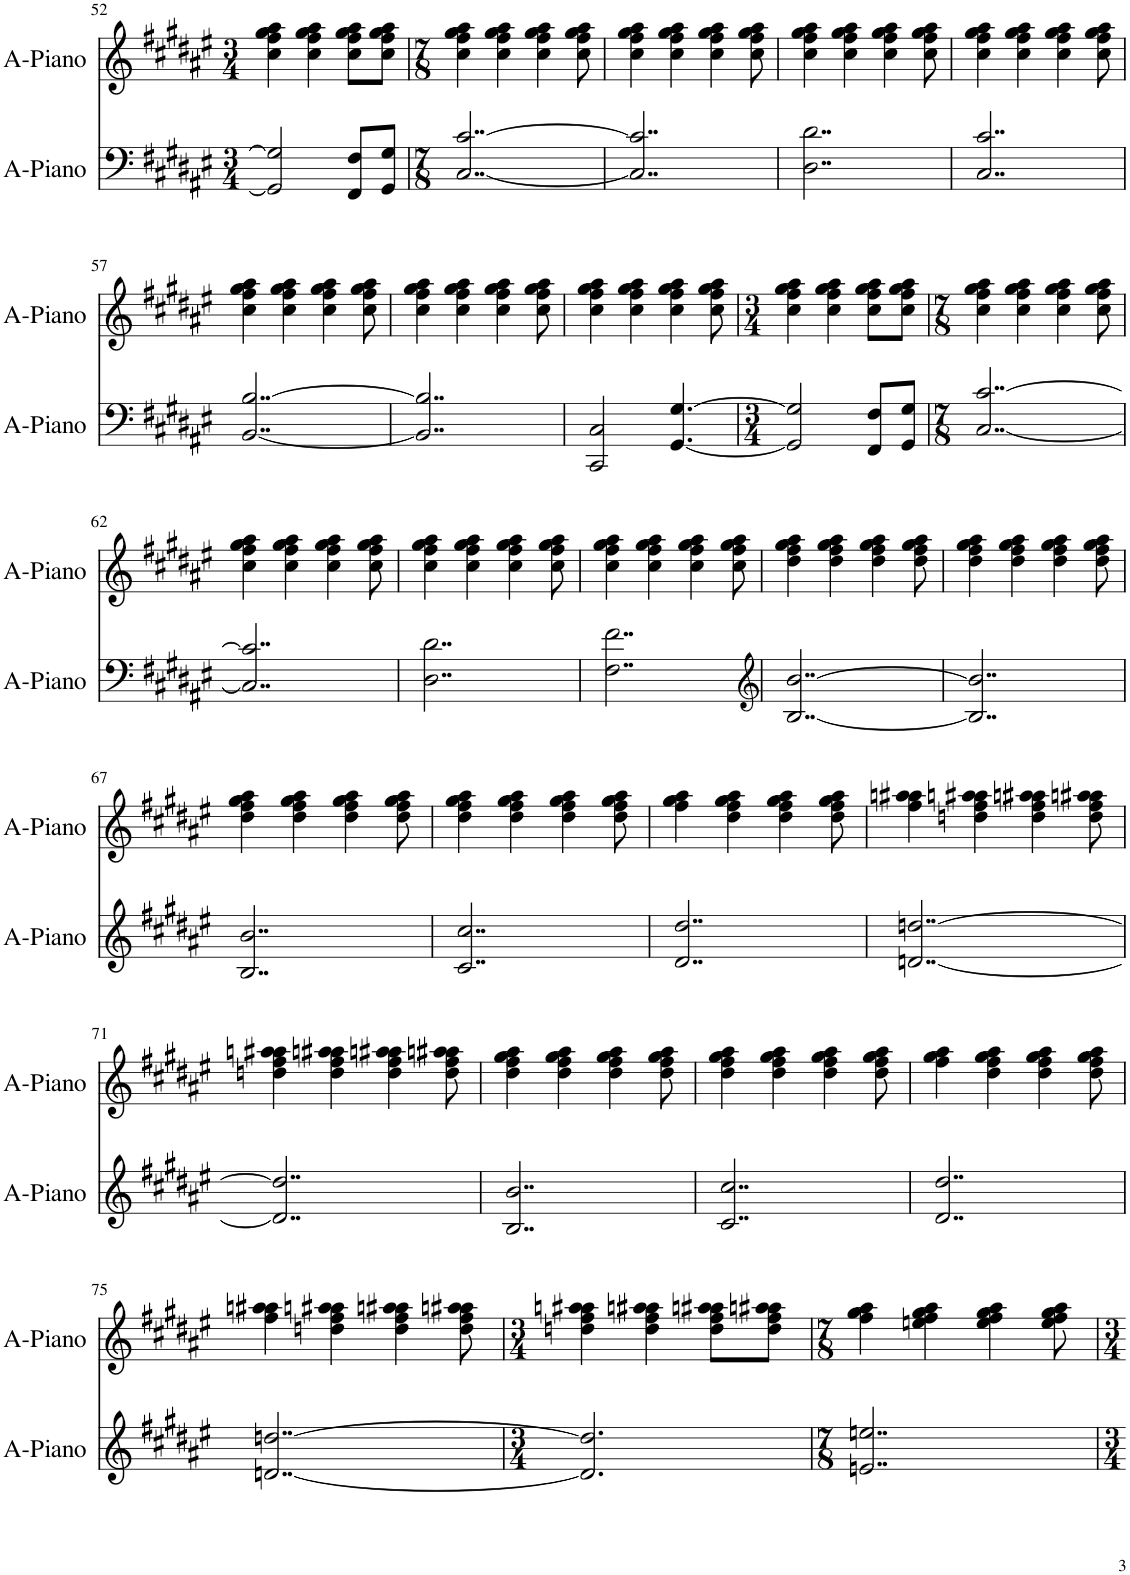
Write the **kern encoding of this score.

**kern	**kern
*part2	*part1
*staff2	*staff1
*I"Acoustic Piano	*I"Acoustic Piano
*I'A-Piano	*I'A-Piano
!!LO:PB:g=z
*clefF4	*clefG2
*k[f#c#g#d#a#e#]	*k[f#c#g#d#a#e#]
*M3/4	*M3/4
=52	=52
2GG#/] 2G#/]	4cc#\ 4ff#\ 4gg#\ 4aa#\
.	4cc#\ 4ff#\ 4gg#\ 4aa#\
8FF#/ 8F#/L	8cc#\ 8ff#\ 8gg#\ 8aa#\L
8GG#/ 8G#/J	8cc#\ 8ff#\ 8gg#\ 8aa#\J
=53	=53
*M7/8	*M7/8
[2..C#/ [2..c#/	4cc#\ 4ff#\ 4gg#\ 4aa#\
.	4cc#\ 4ff#\ 4gg#\ 4aa#\
.	4cc#\ 4ff#\ 4gg#\ 4aa#\
.	8cc#\ 8ff#\ 8gg#\ 8aa#\
=54	=54
2..C#/] 2..c#/]	4cc#\ 4ff#\ 4gg#\ 4aa#\
.	4cc#\ 4ff#\ 4gg#\ 4aa#\
.	4cc#\ 4ff#\ 4gg#\ 4aa#\
.	8cc#\ 8ff#\ 8gg#\ 8aa#\
=55	=55
2..D#\ 2..d#\	4cc#\ 4ff#\ 4gg#\ 4aa#\
.	4cc#\ 4ff#\ 4gg#\ 4aa#\
.	4cc#\ 4ff#\ 4gg#\ 4aa#\
.	8cc#\ 8ff#\ 8gg#\ 8aa#\
=56	=56
2..C#/ 2..c#/	4cc#\ 4ff#\ 4gg#\ 4aa#\
.	4cc#\ 4ff#\ 4gg#\ 4aa#\
.	4cc#\ 4ff#\ 4gg#\ 4aa#\
.	8cc#\ 8ff#\ 8gg#\ 8aa#\
!!LO:LB:g=z
=57	=57
[2..BB/ [2..B/	4cc#\ 4ff#\ 4gg#\ 4aa#\
.	4cc#\ 4ff#\ 4gg#\ 4aa#\
.	4cc#\ 4ff#\ 4gg#\ 4aa#\
.	8cc#\ 8ff#\ 8gg#\ 8aa#\
=58	=58
2..BB/] 2..B/]	4cc#\ 4ff#\ 4gg#\ 4aa#\
.	4cc#\ 4ff#\ 4gg#\ 4aa#\
.	4cc#\ 4ff#\ 4gg#\ 4aa#\
.	8cc#\ 8ff#\ 8gg#\ 8aa#\
=59	=59
2CC#/ 2C#/	4cc#\ 4ff#\ 4gg#\ 4aa#\
.	4cc#\ 4ff#\ 4gg#\ 4aa#\
[4.GG#/ [4.G#/	4cc#\ 4ff#\ 4gg#\ 4aa#\
.	8cc#\ 8ff#\ 8gg#\ 8aa#\
=60	=60
*M3/4	*M3/4
2GG#/] 2G#/]	4cc#\ 4ff#\ 4gg#\ 4aa#\
.	4cc#\ 4ff#\ 4gg#\ 4aa#\
8FF#/ 8F#/L	8cc#\ 8ff#\ 8gg#\ 8aa#\L
8GG#/ 8G#/J	8cc#\ 8ff#\ 8gg#\ 8aa#\J
=61	=61
*M7/8	*M7/8
[2..C#/ [2..c#/	4cc#\ 4ff#\ 4gg#\ 4aa#\
.	4cc#\ 4ff#\ 4gg#\ 4aa#\
.	4cc#\ 4ff#\ 4gg#\ 4aa#\
.	8cc#\ 8ff#\ 8gg#\ 8aa#\
!!LO:LB:g=z
=62	=62
2..C#/] 2..c#/]	4cc#\ 4ff#\ 4gg#\ 4aa#\
.	4cc#\ 4ff#\ 4gg#\ 4aa#\
.	4cc#\ 4ff#\ 4gg#\ 4aa#\
.	8cc#\ 8ff#\ 8gg#\ 8aa#\
=63	=63
2..D#\ 2..d#\	4cc#\ 4ff#\ 4gg#\ 4aa#\
.	4cc#\ 4ff#\ 4gg#\ 4aa#\
.	4cc#\ 4ff#\ 4gg#\ 4aa#\
.	8cc#\ 8ff#\ 8gg#\ 8aa#\
=64	=64
2..F#\ 2..f#\	4cc#\ 4ff#\ 4gg#\ 4aa#\
.	4cc#\ 4ff#\ 4gg#\ 4aa#\
.	4cc#\ 4ff#\ 4gg#\ 4aa#\
.	8cc#\ 8ff#\ 8gg#\ 8aa#\
=65	=65
*clefG2	*
[2..B/ [2..b/	4dd#\ 4ff#\ 4gg#\ 4aa#\
.	4dd#\ 4ff#\ 4gg#\ 4aa#\
.	4dd#\ 4ff#\ 4gg#\ 4aa#\
.	8dd#\ 8ff#\ 8gg#\ 8aa#\
=66	=66
2..B/] 2..b/]	4dd#\ 4ff#\ 4gg#\ 4aa#\
.	4dd#\ 4ff#\ 4gg#\ 4aa#\
.	4dd#\ 4ff#\ 4gg#\ 4aa#\
.	8dd#\ 8ff#\ 8gg#\ 8aa#\
!!LO:LB:g=z
=67	=67
2..B/ 2..b/	4dd#\ 4ff#\ 4gg#\ 4aa#\
.	4dd#\ 4ff#\ 4gg#\ 4aa#\
.	4dd#\ 4ff#\ 4gg#\ 4aa#\
.	8dd#\ 8ff#\ 8gg#\ 8aa#\
=68	=68
2..c#/ 2..cc#/	4dd#\ 4ff#\ 4gg#\ 4aa#\
.	4dd#\ 4ff#\ 4gg#\ 4aa#\
.	4dd#\ 4ff#\ 4gg#\ 4aa#\
.	8dd#\ 8ff#\ 8gg#\ 8aa#\
=69	=69
2..d#/ 2..dd#/	4ff#\ 4gg#\ 4aa#\
.	4dd#\ 4ff#\ 4gg#\ 4aa#\
.	4dd#\ 4ff#\ 4gg#\ 4aa#\
.	8dd#\ 8ff#\ 8gg#\ 8aa#\
=70	=70
[2..dn/ [2..ddn/	4ff#\ 4aan\ 4aa#X\
.	4ddn\ 4ff#\ 4aan\ 4aa#X\
.	4dd\ 4ff#\ 4aan\ 4aa#X\
.	8dd\ 8ff#\ 8aan\ 8aa#X\
!!LO:LB:g=z
=71	=71
2..d/] 2..dd/]	4ddn\ 4ff#\ 4aan\ 4aa#X\
.	4dd\ 4ff#\ 4aan\ 4aa#X\
.	4dd\ 4ff#\ 4aan\ 4aa#X\
.	8dd\ 8ff#\ 8aan\ 8aa#X\
=72	=72
2..B/ 2..b/	4dd#\ 4ff#\ 4gg#\ 4aa#\
.	4dd#\ 4ff#\ 4gg#\ 4aa#\
.	4dd#\ 4ff#\ 4gg#\ 4aa#\
.	8dd#\ 8ff#\ 8gg#\ 8aa#\
=73	=73
2..c#/ 2..cc#/	4dd#\ 4ff#\ 4gg#\ 4aa#\
.	4dd#\ 4ff#\ 4gg#\ 4aa#\
.	4dd#\ 4ff#\ 4gg#\ 4aa#\
.	8dd#\ 8ff#\ 8gg#\ 8aa#\
=74	=74
2..d#/ 2..dd#/	4ff#\ 4gg#\ 4aa#\
.	4dd#\ 4ff#\ 4gg#\ 4aa#\
.	4dd#\ 4ff#\ 4gg#\ 4aa#\
.	8dd#\ 8ff#\ 8gg#\ 8aa#\
!!LO:LB:g=z
=75	=75
[2..dn/ [2..ddn/	4ff#\ 4aan\ 4aa#X\
.	4ddn\ 4ff#\ 4aan\ 4aa#X\
.	4dd\ 4ff#\ 4aan\ 4aa#X\
.	8dd\ 8ff#\ 8aan\ 8aa#X\
=76	=76
*M3/4	*M3/4
2.d/] 2.dd/]	4ddn\ 4ff#\ 4aan\ 4aa#X\
.	4dd\ 4ff#\ 4aan\ 4aa#X\
.	8dd\ 8ff#\ 8aan\ 8aa#X\L
.	8dd\ 8ff#\ 8aan\ 8aa#X\J
=77	=77
*M7/8	*M7/8
2..en/ 2..een/	4ff#\ 4gg#\ 4aa#\
.	4een\ 4ff#\ 4gg#\ 4aa#\
.	4ee\ 4ff#\ 4gg#\ 4aa#\
.	8ee\ 8ff#\ 8gg#\ 8aa#\
=	=
*-	*-
